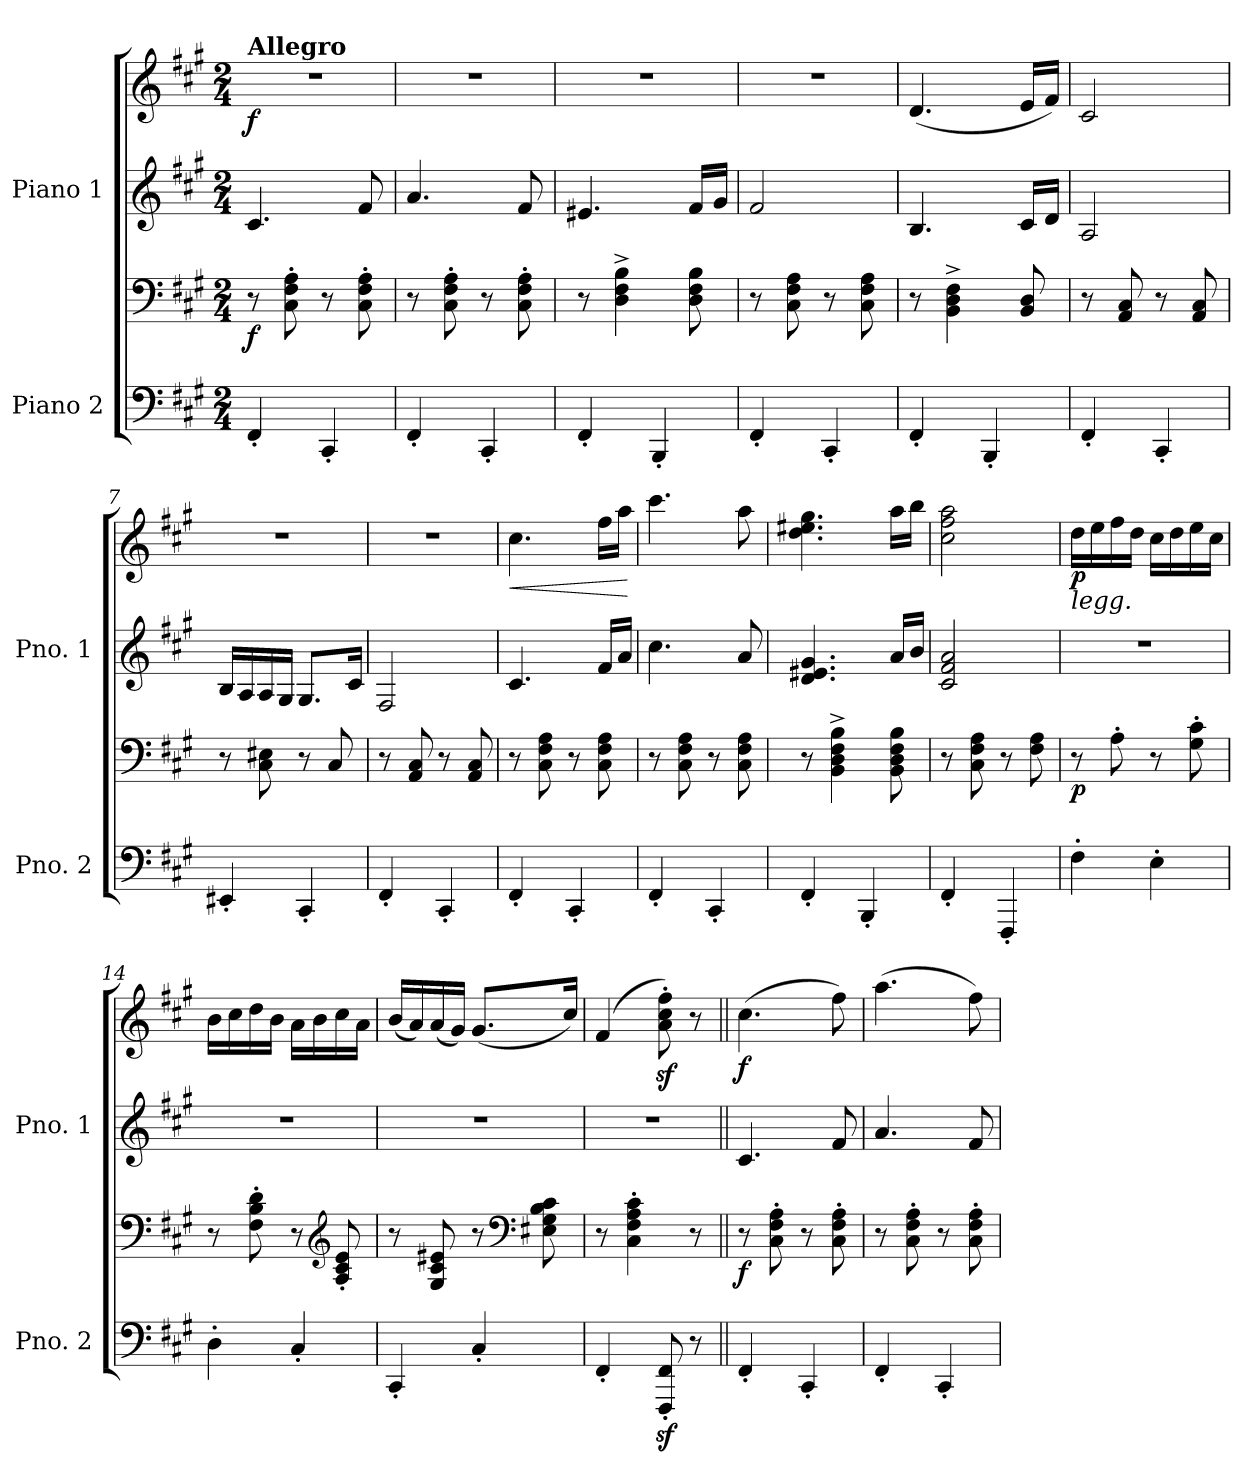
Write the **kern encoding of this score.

**kern	**kern	**dynam	**kern	**kern	**dynam
*part2	*part2	*part2	*part1	*part1	*part1
*staff4	*staff3	*staff3/4	*staff2	*staff1	*staff1/2
*I"Piano 2	*	*	*I"Piano 1	*	*
*I'Pno. 2	*	*	*I'Pno. 1	*	*
*clefF4	*clefF4	*	*clefG2	*clefG2	*
*k[f#c#g#]	*k[f#c#g#]	*	*k[f#c#g#]	*k[f#c#g#]	*
*M2/4	*M2/4	*	*M2/4	*M2/4	*
=1	=1	=1	=1	=1	=1
!	!	!	!	!LO:TX:a:B:t=Allegro	!
!	!	!LO:DY:b	!	!	!LO:DY:b
4FF#'/	8r	f	4.c#/	2r	f
.	8C#\' 8F#\' 8A\'	.	.	.	.
4CC#'/	8r	.	.	.	.
.	8C#\' 8F#\' 8A\'	.	8f#/	.	.
=2	=2	=2	=2	=2	=2
4FF#'/	8r	.	4.a/	2r	.
.	8C#\' 8F#\' 8A\'	.	.	.	.
4CC#'/	8r	.	.	.	.
.	8C#\' 8F#\' 8A\'	.	8f#/	.	.
=3	=3	=3	=3	=3	=3
4FF#'/	8r	.	4.e#X/	2r	.
.	4D\^ 4F#\^ 4B\^	.	.	.	.
4BBB'/	.	.	.	.	.
.	8D\ 8F#\ 8B\	.	16f#/LL	.	.
.	.	.	16g#/JJ	.	.
=4	=4	=4	=4	=4	=4
4FF#'/	8r	.	2f#/	2r	.
.	8C#\ 8F#\ 8A\	.	.	.	.
4CC#'/	8r	.	.	.	.
.	8C#\ 8F#\ 8A\	.	.	.	.
=5	=5	=5	=5	=5	=5
4FF#'/	8r	.	4.B/	(<4.d/	.
.	4BB\^ 4D\^ 4F#\^	.	.	.	.
4BBB'/	.	.	.	.	.
.	8BB/ 8D/	.	16c#/LL	16e/LL	.
.	.	.	16d/JJ	16f#/JJ)	.
=6	=6	=6	=6	=6	=6
4FF#'/	8r	.	2A/	2c#/	.
.	8AA/ 8C#/	.	.	.	.
4CC#'/	8r	.	.	.	.
.	8AA/ 8C#/	.	.	.	.
!!LO:LB:g=z
=7	=7	=7	=7	=7	=7
4EE#X'/	8r	.	16B/LL	2r	.
.	.	.	16A/	.	.
.	8C#\ 8E#X\	.	16A/	.	.
.	.	.	16G#/JJ	.	.
4CC#'/	8r	.	8.G#/L	.	.
.	8C#/	.	.	.	.
.	.	.	16c#/Jk	.	.
=8	=8	=8	=8	=8	=8
4FF#'/	8r	.	2F#/	2r	.
.	8AA/ 8C#/	.	.	.	.
4CC#'/	8r	.	.	.	.
.	8AA/ 8C#/	.	.	.	.
=9	=9	=9	=9	=9	=9
!	!	!	!	!	!LO:HP:b
4FF#'/	8r	.	4.c#/	4.cc#\	<
.	8C#\ 8F#\ 8A\	.	.	.	.
4CC#'/	8r	.	.	.	.
.	8C#\ 8F#\ 8A\	.	16f#/LL	16ff#\LL	.
.	.	.	16a/JJ	16aa\JJ	.
.	.	.	.	.	[
=10	=10	=10	=10	=10	=10
4FF#'/	8r	.	4.cc#\	4.ccc#\	.
.	8C#\ 8F#\ 8A\	.	.	.	.
4CC#'/	8r	.	.	.	.
.	8C#\ 8F#\ 8A\	.	8a/	8aa\	.
=11	=11	=11	=11	=11	=11
4FF#'/	8r	.	4.d/ 4.e#X/ 4.g#/	4.dd\ 4.ee#X\ 4.gg#\	.
.	4BB\^ 4D\^ 4F#\^ 4B\^	.	.	.	.
4BBB'/	.	.	.	.	.
.	8BB\ 8D\ 8F#\ 8B\	.	16a/LL	16aa\LL	.
.	.	.	16b/JJ	16bb\JJ	.
=12	=12	=12	=12	=12	=12
4FF#'/	8r	.	2c#/ 2f#/ 2a/	2cc#\ 2ff#\ 2aa\	.
.	8C#\ 8F#\ 8A\	.	.	.	.
4FFF#'/	8r	.	.	.	.
.	8F#\ 8A\	.	.	.	.
!!LO:LB:g=z
=13	=13	=13	=13	=13	=13
!	!	!	!	!LO:TX:b:i:t=legg.	!
!	!	!LO:DY:b	!	!	!LO:DY:b
4F#'\	8r	p	2r	16dd\LL	p
.	.	.	.	16ee\	.
.	8A'\	.	.	16ff#\	.
.	.	.	.	16dd\JJ	.
4E'\	8r	.	.	16cc#\LL	.
.	.	.	.	16dd\	.
.	8G#\' 8c#\'	.	.	16ee\	.
.	.	.	.	16cc#\JJ	.
=14	=14	=14	=14	=14	=14
4D'\	8r	.	2r	16b\LL	.
.	.	.	.	16cc#\	.
.	8F#\' 8B\' 8d\'	.	.	16dd\	.
.	.	.	.	16b\JJ	.
4C#'/	8r	.	.	16a\LL	.
.	.	.	.	16b\	.
*	*clefG2	*	*	*	*
.	8A/' 8c#/' 8e/'	.	.	16cc#\	.
.	.	.	.	16a\JJ	.
=15	=15	=15	=15	=15	=15
4CC#'/	8r	.	2r	(<16b/LL	.
.	.	.	.	16a/)	.
.	8G#/ 8c#/ 8e#X/	.	.	(<16a/	.
.	.	.	.	16g#/JJ)	.
4C#'/	8r	.	.	(<8.g#/L	.
*	*clefF4	*	*	*	*
.	8E#X\ 8G#\ 8B\ 8c#\	.	.	.	.
.	.	.	.	16cc#/Jk)	.
=16	=16	=16	=16	=16	=16
4FF#'/	8r	.	2r	(>4f#/	.
.	4C#\' 4F#\' 4A\' 4c#\'	.	.	.	.
8FFF#/z>' 8FF#/z>'	.	.	.	8a\z<' 8cc#\z<' 8ff#\z<')	.
8r	8r	.	.	8r	.
=17||	=17||	=17||	=17||	=17||	=17||
!	!	!LO:DY:b	!	!	!LO:DY:b
4FF#'/	8r	f	4.c#/	(>4.cc#\	f
.	8C#\' 8F#\' 8A\'	.	.	.	.
4CC#'/	8r	.	.	.	.
.	8C#\' 8F#\' 8A\'	.	8f#/	8ff#\)	.
!!LO:PB:g=z
=18	=18	=18	=18	=18	=18
4FF#'/	8r	.	4.a/	(>4.aa\	.
.	8C#\' 8F#\' 8A\'	.	.	.	.
4CC#'/	8r	.	.	.	.
.	8C#\' 8F#\' 8A\'	.	8f#/	8ff#\)	.
=	=	=	=	=	=
*-	*-	*-	*-	*-	*-
